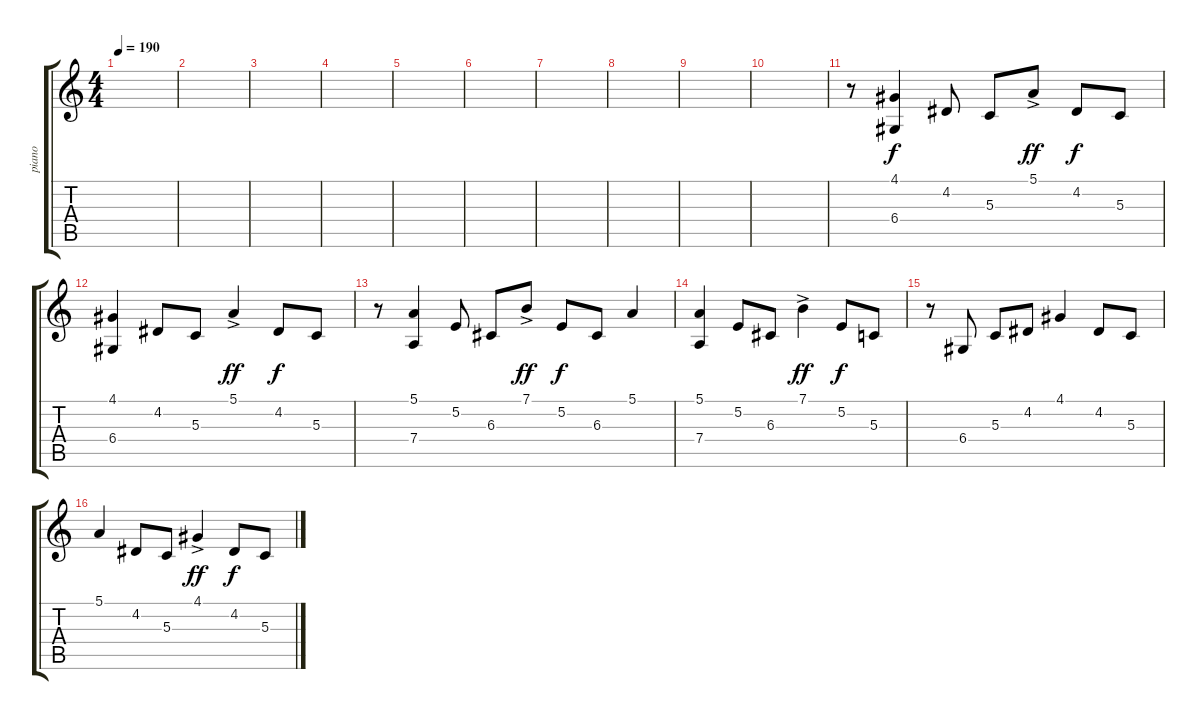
\track ("piano" "piano") {instrument electricgrandpiano}
\staff {score tabs}
\tuning (E4 B3 G3 D3 A2 E2) {hide}
\ts (4 4)
\tempo 190
\clef g2
\ks c
|
|
|
|
|
|
|
|
|
|
r.8 (4.1 6.4).4 4.2.8 5.3.8 5.1{ac}.8{dy ff} 4.2.8{dy f} 5.3.8 |
(4.1 6.4).4 4.2.8 5.3.8 5.1{ac}.4{dy ff} 4.2.8{dy f} 5.3.8 |
r.8 (5.1 7.4).4 5.2.8 6.3.8 7.1{ac}.8{dy ff} 5.2.8{dy f} 6.3.8 5.1.4 |
(5.1 7.4).4 5.2.8 6.3.8 7.1{ac}.4{dy ff} 5.2.8{dy f} 5.3.8 |
r.8 6.4.8 5.3.8 4.2.8 4.1.4 4.2.8 5.3.8 |
5.1.4 4.2.8 5.3.8 4.1{ac}.4{dy ff} 4.2.8{dy f} 5.3.8
